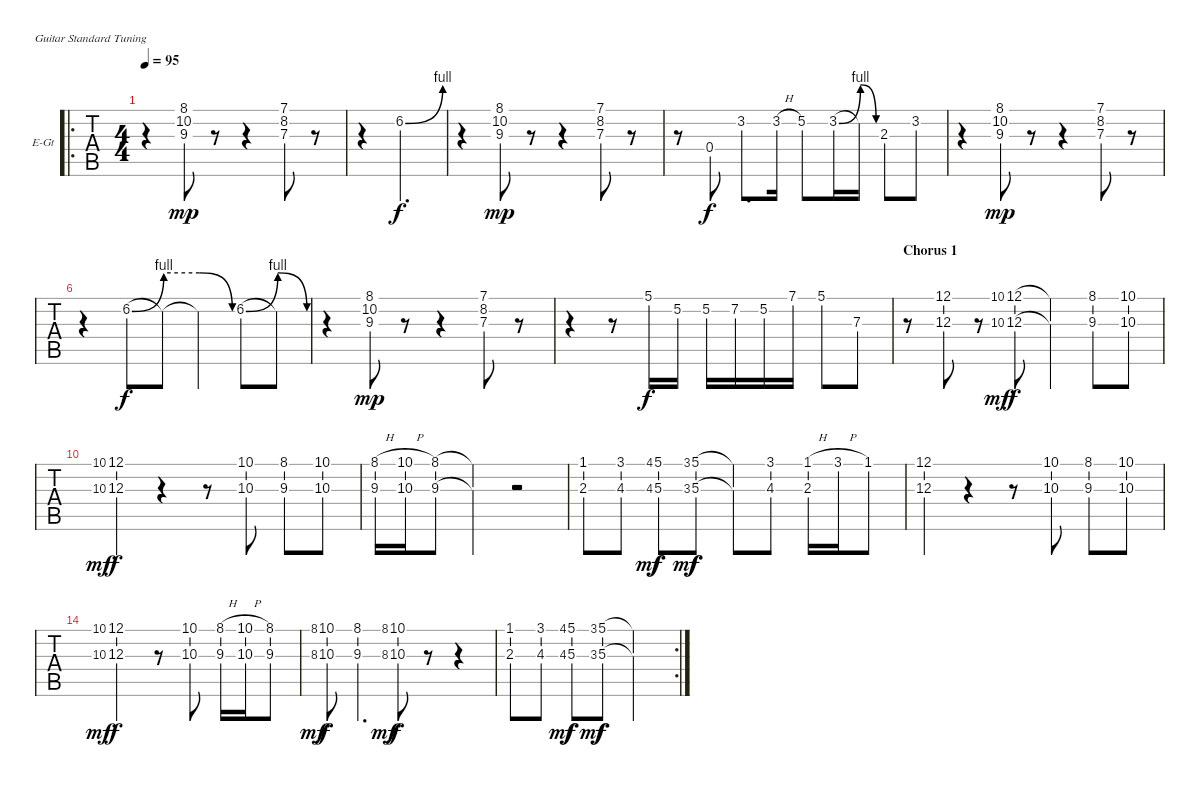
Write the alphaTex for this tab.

\bracketExtendMode nobrackets
\firstSystemTrackNameOrientation horizontal
\otherSystemsTrackNameOrientation horizontal
\defaultBarNumberDisplay FirstOfSystem
\track ("Electric Guitar 1" "E-Gt") {instrument distortionguitar}
\staff {tabs}
\tuning (E4 B3 G3 D3 A2 E2)
\ro
\ts (4 4)
\tempo 95
\clef g2
\scale
0.268551
\ks c
r.4{dy f} (8.1 10.2 9.3).8{dy mp} r.8 r.4 (7.1 8.2 7.3).8 r.8 |
\scale
0.157244 r.4 6.2{be (bend 0 0 60 4)}.2{d dy f} |
\scale
0.24735 r.4 (8.1 10.2 9.3).8{dy mp} r.8 r.4 (7.1 8.2 7.3).8 r.8 |
\scale
0.326855 r.8 0.4.8{dy f} 3.2.8{d} 3.2{h}.16 5.2.8 3.2{be (bend 0 0 60 4)}.16 3.2{be (release 0 4 60 0) t}.16 2.3.8 3.2.8 |
\scale
0.228385 r.4 (8.1 10.2 9.3).8{dy mp} r.8 r.4 (7.1 8.2 7.3).8 r.8 |
\scale
0.228385 r.4 6.2{be (bend 0 0 60 4)}.8{dy f} 6.2{be (hold 0 4 60 4) t}.8 6.2{be (release 0 4 60 0) t}.4 6.2{be (bend 0 0 60 4)}.8 6.2{be (release 0 4 60 0) t}.8 |
\scale
0.228385 r.4 (8.1 10.2 9.3).8{dy mp} r.8 r.4 (7.1 8.2 7.3).8 r.8 |
\scale
0.314845 r.4 r.8 5.1.16{dy f} 5.2.16 5.2.16 7.2.16 5.2.16 7.1.16 5.1.8 7.3.8 |
\section ("" "Chorus 1")
\scale
0.247278 r.8 (12.1 12.3).8 r.8 (10.1 10.3).8{gr dy mf} (12.1 12.3).8{dy f} (12.1{t} 12.3{t}).4 (8.1 9.3).8 (10.1 10.3).8 |
\scale
0.231726 (10.1 10.3).8{gr dy mf} (12.1 12.3).4{dy f} r.4 r.8 (10.1 10.3).8 (8.1 9.3).8 (10.1 10.3).8 |
\scale
0.214619 (8.1{h} 9.3).16 (10.1{h} 10.3).16 (8.1 9.3).8 (8.1{t} 9.3{t}).4 r.2 |
\scale
0.306376 (1.1 2.3).8 (3.1 4.3).8 (4.1 4.3).8{gr dy mf} (5.1 5.3).8{dy f} (3.1 3.3).8{gr dy mf} (5.1 5.3).8{dy f} (5.1{t} 5.3{t}).8 (3.1 4.3).8 (1.1{h} 2.3).16 3.1{h}.16 1.1.8 |
\scale
0.234506 (12.1 12.3).4 r.4 r.8 (10.1 10.3).8 (8.1 9.3).8 (10.1 10.3).8 |
\scale
0.262982 (10.1 10.3).8{gr dy mf} (12.1 12.3).2{dy f} r.8 (10.1 10.3).8 (8.1{h} 9.3{h}).16 (10.1{h} 10.3{h}).16 (8.1 9.3).8 |
\scale
0.261307 (8.1 8.3).8{gr dy mf} (10.1 10.3).8{dy f} (8.1 9.3).4{d} (8.1 8.3).8{gr dy mf} (10.1 10.3).8{dy f} r.8 r.4 |
\rc 2
\scale
0.241206 (1.1 2.3).8 (3.1 4.3).8 (4.1 4.3).8{gr dy mf} (5.1 5.3).8{dy f} (3.1 3.3).8{gr dy mf} (5.1 5.3).8{dy f} (5.1{t} 5.3{t}).2
